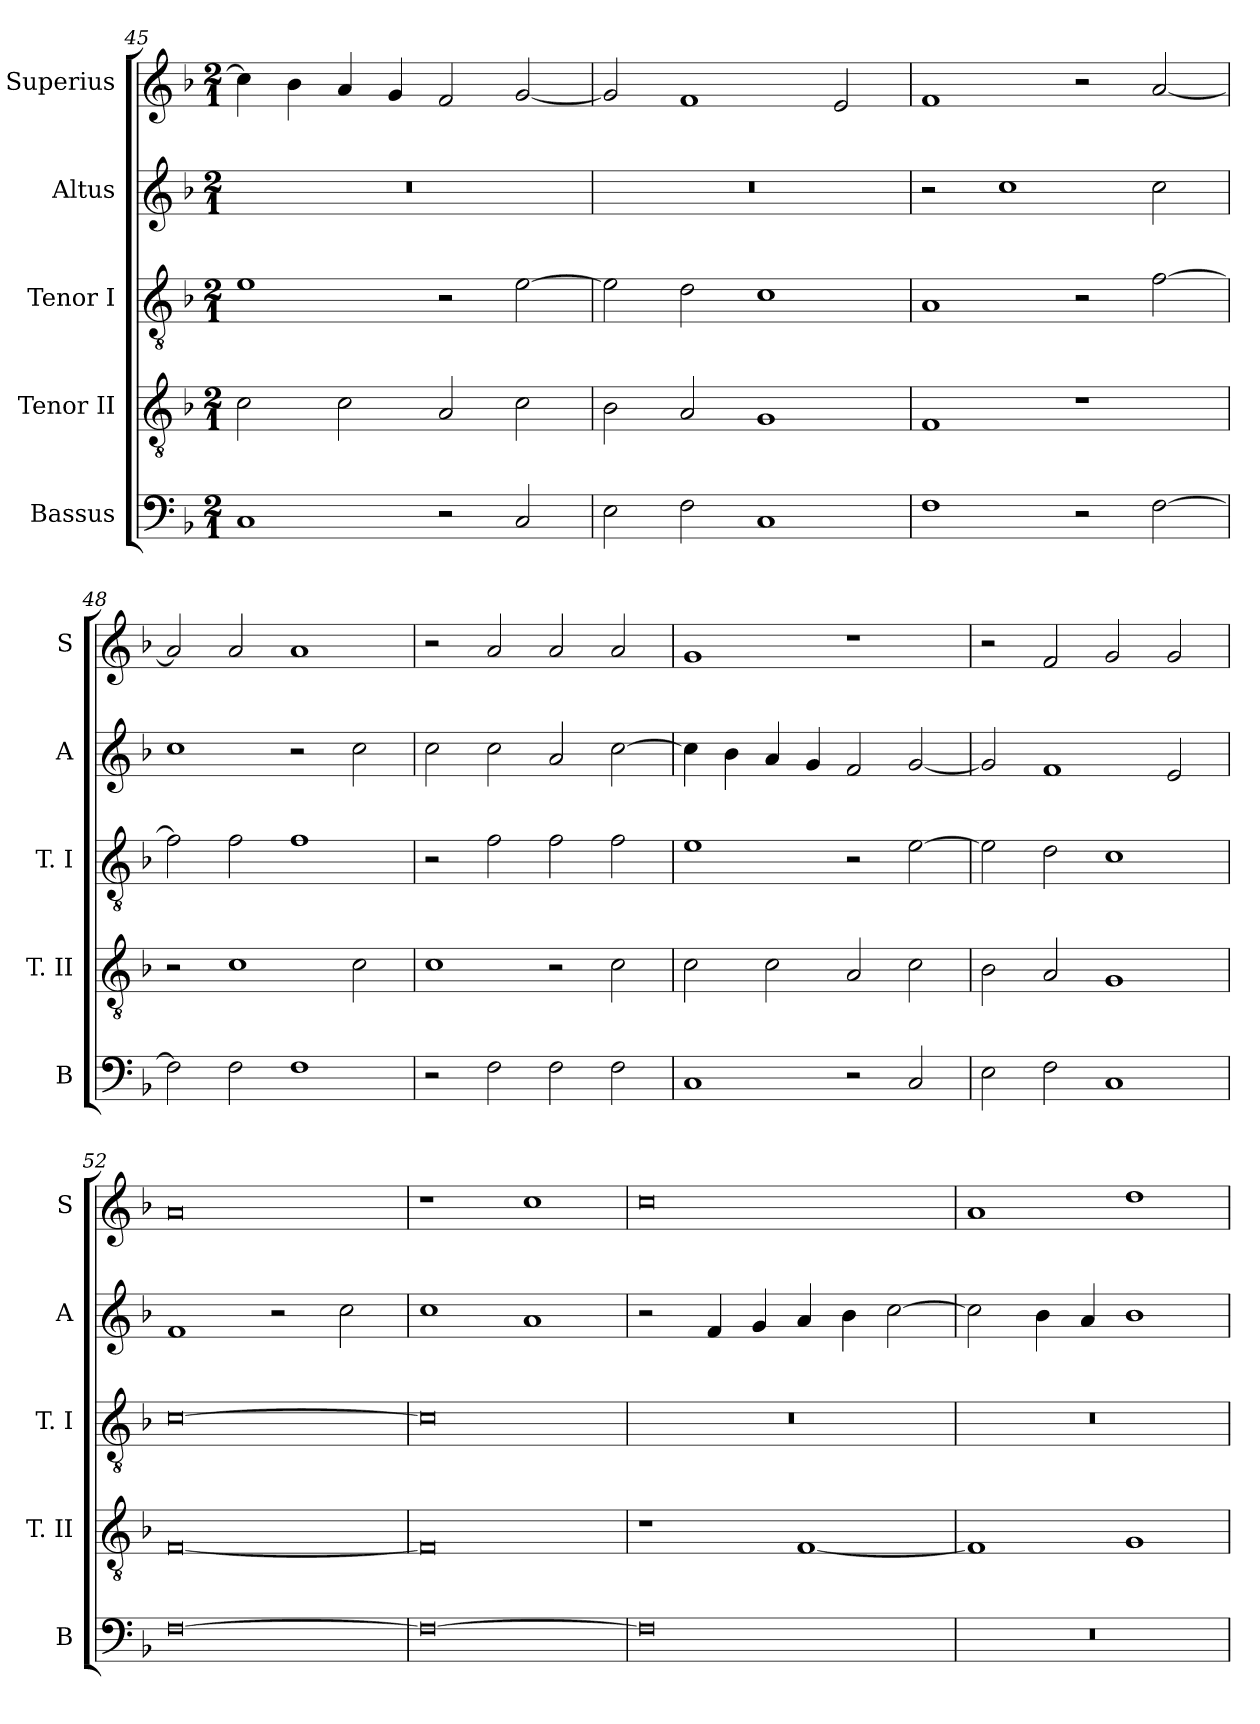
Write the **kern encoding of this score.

**kern	**kern	**kern	**kern	**kern
*part5	*part4	*part3	*part2	*part1
*staff5	*staff4	*staff3	*staff2	*staff1
*I"Bassus	*I"Tenor II	*I"Tenor I	*I"Altus	*I"Superius
*I'B	*I'T. II	*I'T. I	*I'A	*I'S
*clefF4	*clefGv2	*clefGv2	*clefG2	*clefG2
*k[b-]	*k[b-]	*k[b-]	*k[b-]	*k[b-]
*F:	*F:	*F:	*F:	*F:
*M2/1	*M2/1	*M2/1	*M2/1	*M2/1
=45	=45	=45	=45	=45
1C	2c	1e	0r	4cc]
.	.	.	.	4b-
.	2c	.	.	4a
.	.	.	.	4g
2r	2A	2r	.	2f
2C	2c	[2e	.	[2g
=46	=46	=46	=46	=46
2E	2B-	2e]	0r	2g]
2F	2A	2d	.	1f
1C	1G	1c	.	.
.	.	.	.	2e
=47	=47	=47	=47	=47
1F	1F	1A	2r	1f
.	.	.	1cc	.
2r	1r	2r	.	2r
[2F	.	[2f	2cc	[2a
=48	=48	=48	=48	=48
2F]	2r	2f]	1cc	2a]
2F	1c	2f	.	2a
1F	.	1f	2r	1a
.	2c	.	2cc	.
=49	=49	=49	=49	=49
2r	1c	2r	2cc	2r
2F	.	2f	2cc	2a
2F	2r	2f	2a	2a
2F	2c	2f	[2cc	2a
=50	=50	=50	=50	=50
1C	2c	1e	4cc]	1g
.	.	.	4b-	.
.	2c	.	4a	.
.	.	.	4g	.
2r	2A	2r	2f	1r
2C	2c	[2e	[2g	.
=51	=51	=51	=51	=51
2E	2B-	2e]	2g]	2r
2F	2A	2d	1f	2f
1C	1G	1c	.	2g
.	.	.	2e	2g
=52	=52	=52	=52	=52
[0F	[0F	[0c	1f	0a
.	.	.	2r	.
.	.	.	2cc	.
=53	=53	=53	=53	=53
0F_	0F]	0c]	1cc	1r
.	.	.	1a	1cc
=54	=54	=54	=54	=54
0F]	1r	0r	2r	0cc
.	.	.	4f	.
.	.	.	4g	.
.	[1F	.	4a	.
.	.	.	4b-	.
.	.	.	[2cc	.
=55	=55	=55	=55	=55
0r	1F]	0r	2cc]	1a
.	.	.	4b-	.
.	.	.	4a	.
.	1G	.	1b-	1dd
=	=	=	=	=
*-	*-	*-	*-	*-
